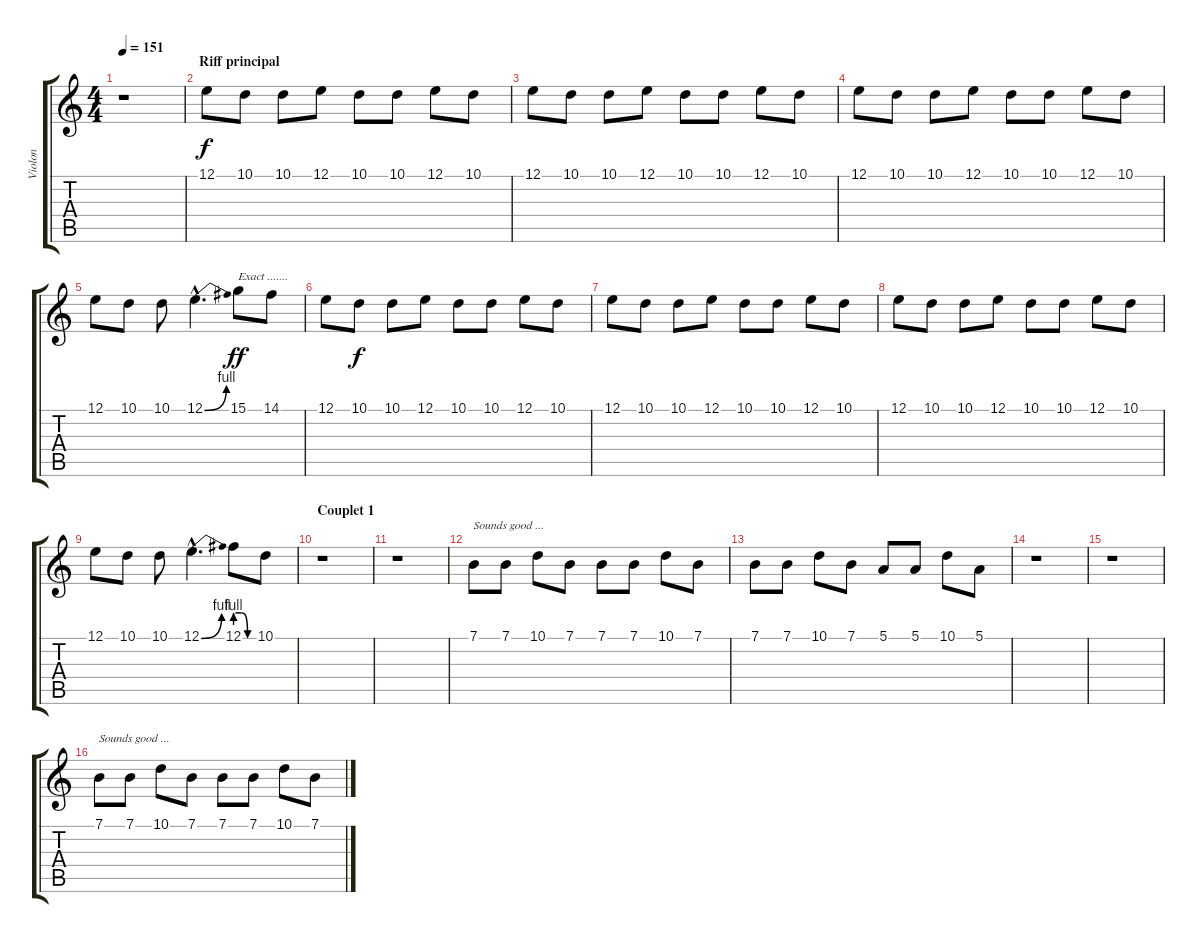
\track ("Violon" "Violon") {instrument violin}
\staff {score tabs}
\tuning (E4 B3 G3 D3 A2 E2) {hide}
\ts (4 4)
\tempo 151
\clef g2
\ks c
r.1{dy f} |
\section ("" "Riff principal")
12.1.8 10.1.8 10.1.8 12.1.8 10.1.8 10.1.8 12.1.8 10.1.8 |
12.1.8 10.1.8 10.1.8 12.1.8 10.1.8 10.1.8 12.1.8 10.1.8 |
12.1.8 10.1.8 10.1.8 12.1.8 10.1.8 10.1.8 12.1.8 10.1.8 |
12.1.8 10.1.8 10.1.8 12.1{be (bend 0 0 60 4) hac}.4{d} 15.1.8{txt "Exact ......." dy ff volume 14} 14.1.8{volume 14} |
12.1.8{volume 14} 10.1.8{dy f volume 13} 10.1.8 12.1.8 10.1.8 10.1.8 12.1.8 10.1.8 |
12.1.8 10.1.8 10.1.8 12.1.8 10.1.8 10.1.8 12.1.8 10.1.8 |
12.1.8 10.1.8 10.1.8 12.1.8 10.1.8 10.1.8 12.1.8 10.1.8 |
12.1.8 10.1.8 10.1.8 12.1{be (bend 0 0 60 4) hac}.4{d} 12.1{be (custom 0 4 20 4 40 0 60 0)}.8 10.1.8 |
\section ("" "Couplet 1")
r.1 |
r.1 |
7.1.8{txt "Sounds good ..."} 7.1.8 10.1.8 7.1.8 7.1.8 7.1.8 10.1.8 7.1.8 |
7.1.8 7.1.8 10.1.8 7.1.8 5.1.8 5.1.8 10.1.8 5.1.8 |
r.1 |
r.1 |
7.1.8{txt "Sounds good ..."} 7.1.8 10.1.8 7.1.8 7.1.8 7.1.8 10.1.8 7.1.8
